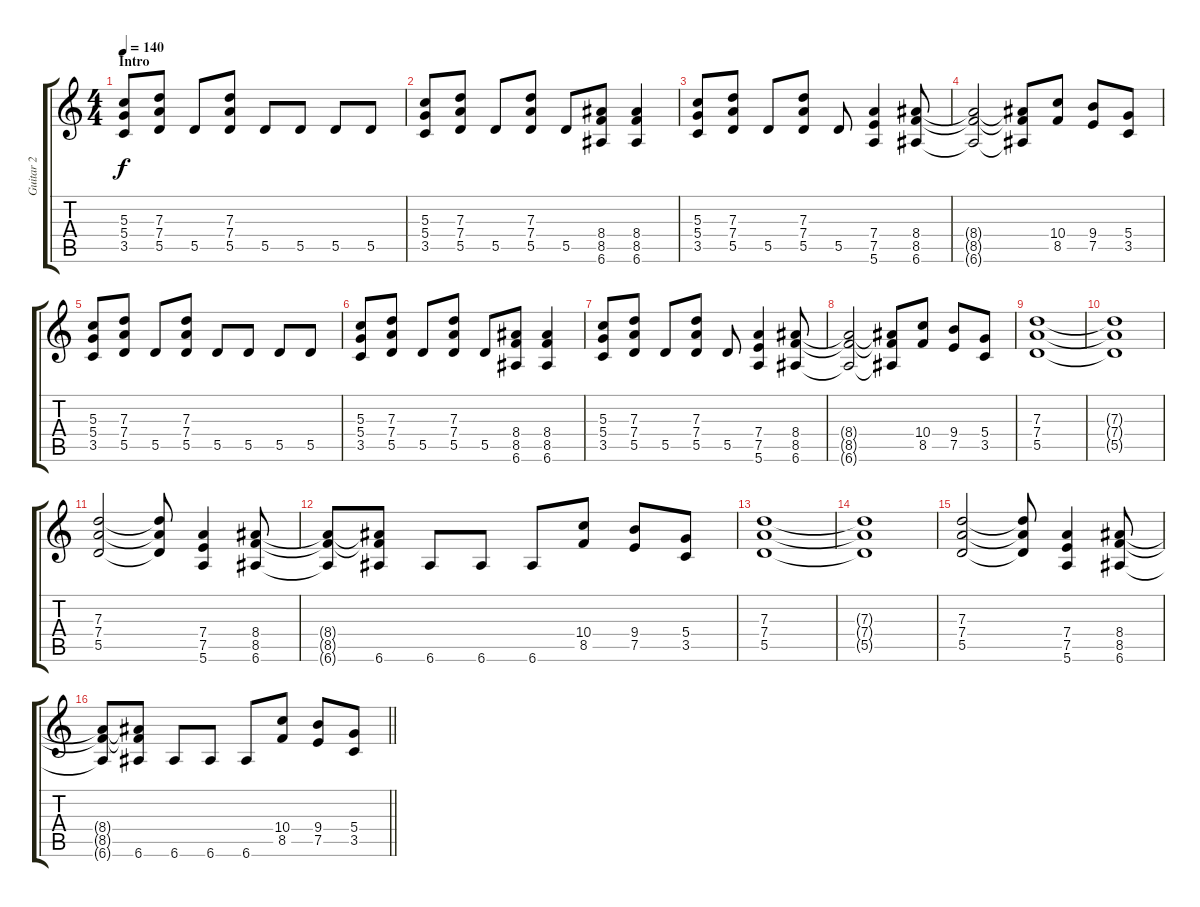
\track ("Guitar 2" "Guitar 2") {instrument distortionguitar}
\staff {score tabs}
\tuning (E4 B3 G3 D3 A2 E2) {hide}
\ts (4 4)
\section ("" "Intro")
\tempo 140
\clef g2
\ks c
(5.3 5.4 3.5).8{dy f instrument distortionguitar} (7.3 7.4 5.5).8 5.5.8 (7.3 7.4 5.5).8 5.5.8 5.5.8 5.5.8 5.5.8 |
(5.3 5.4 3.5).8 (7.3 7.4 5.5).8 5.5.8 (7.3 7.4 5.5).8 5.5.8 (8.4 8.5 6.6).8 (8.4 8.5 6.6).4 |
(5.3 5.4 3.5).8 (7.3 7.4 5.5).8 5.5.8 (7.3 7.4 5.5).8 5.5.8 (7.4 7.5 5.6).4 (8.4 8.5 6.6).8 |
(8.4{t} 8.5{t} 6.6{t}).2 (8.4{t} 8.5{t} 6.6{t}).8 (10.4 8.5).8 (9.4 7.5).8 (5.4 3.5).8 |
(5.3 5.4 3.5).8 (7.3 7.4 5.5).8 5.5.8 (7.3 7.4 5.5).8 5.5.8 5.5.8 5.5.8 5.5.8 |
(5.3 5.4 3.5).8 (7.3 7.4 5.5).8 5.5.8 (7.3 7.4 5.5).8 5.5.8 (8.4 8.5 6.6).8 (8.4 8.5 6.6).4 |
(5.3 5.4 3.5).8 (7.3 7.4 5.5).8 5.5.8 (7.3 7.4 5.5).8 5.5.8 (7.4 7.5 5.6).4 (8.4 8.5 6.6).8 |
(8.4{t} 8.5{t} 6.6{t}).2 (8.4{t} 8.5{t} 6.6{t}).8 (10.4 8.5).8 (9.4 7.5).8 (5.4 3.5).8 |
(7.3 7.4 5.5).1 |
(7.3{t} 7.4{t} 5.5{t}).1 |
(7.3 7.4 5.5).2 (7.3{t} 7.4{t} 5.5{t}).8 (7.4 7.5 5.6).4 (8.4 8.5 6.6).8 |
(8.4{t} 8.5{t} 6.6{t}).8 (8.4{t} 8.5{t} 6.6).8 6.6.8 6.6.8 6.6.8 (10.4 8.5).8 (9.4 7.5).8 (5.4 3.5).8 |
(7.3 7.4 5.5).1 |
(7.3{t} 7.4{t} 5.5{t}).1 |
(7.3 7.4 5.5).2 (7.3{t} 7.4{t} 5.5{t}).8 (7.4 7.5 5.6).4 (8.4 8.5 6.6).8 |
\barLineRight lightlight
(8.4{t} 8.5{t} 6.6{t}).8 (8.4{t} 8.5{t} 6.6).8 6.6.8 6.6.8 6.6.8 (10.4 8.5).8 (9.4 7.5).8 (5.4 3.5).8
